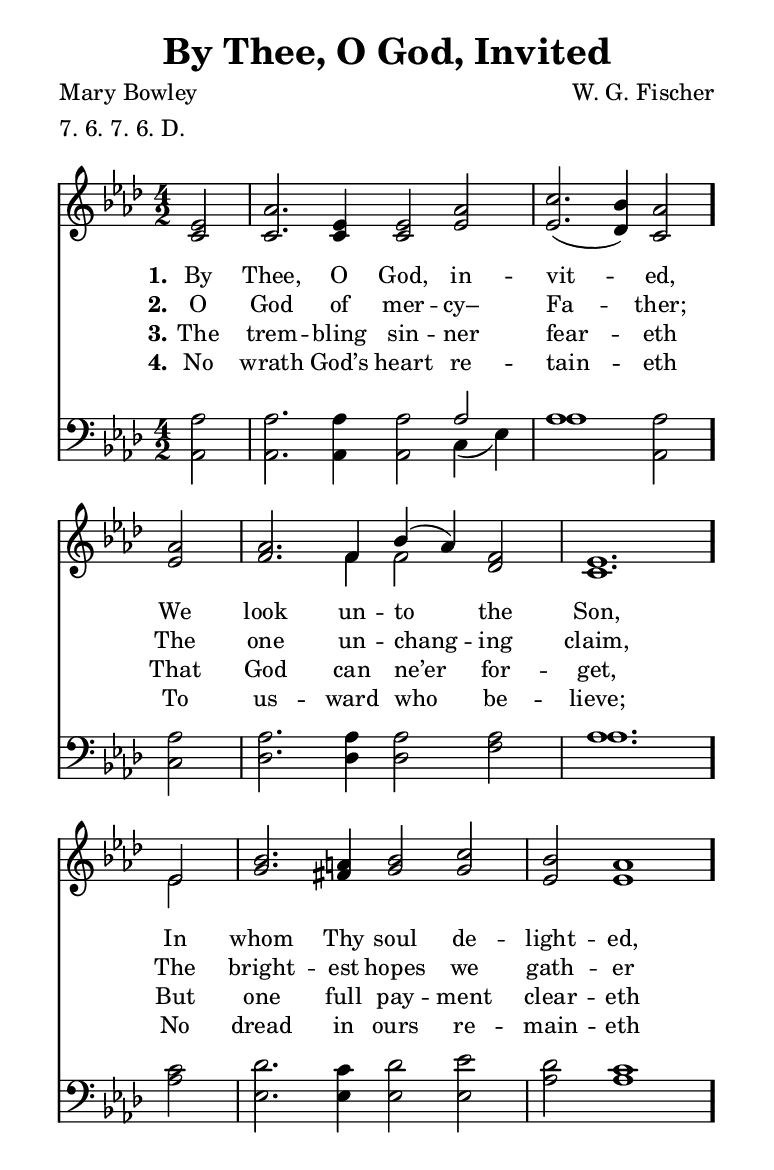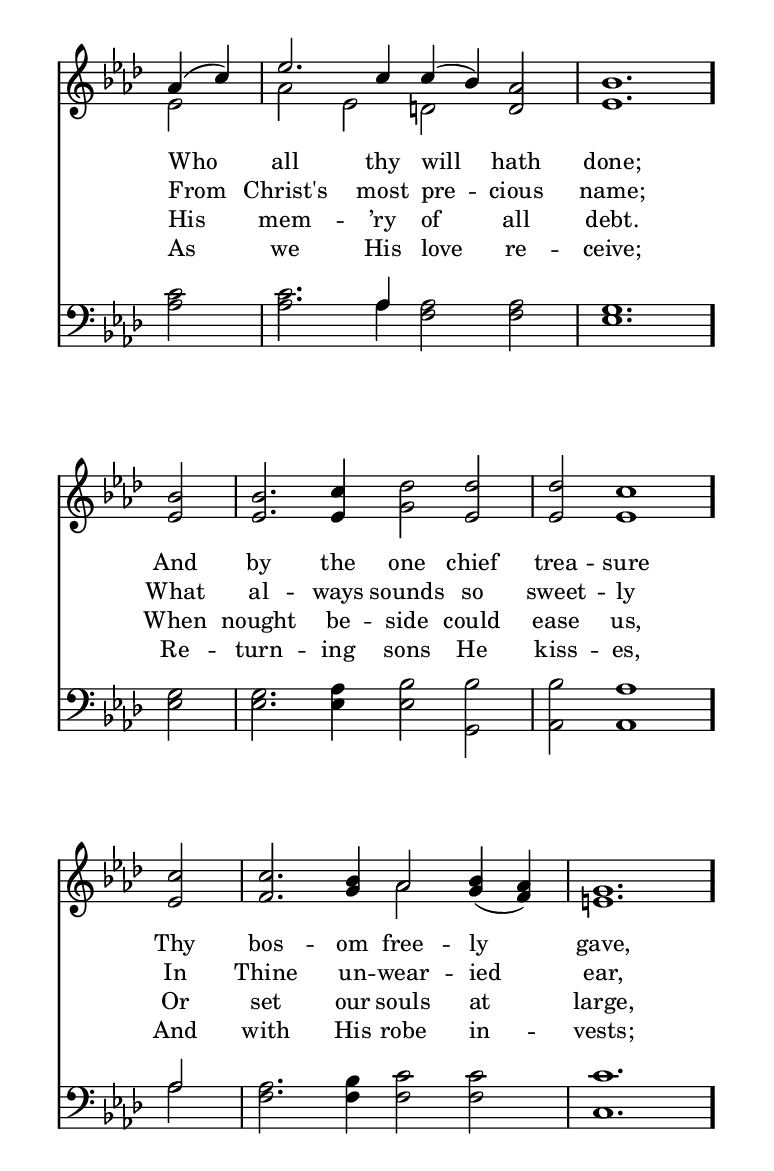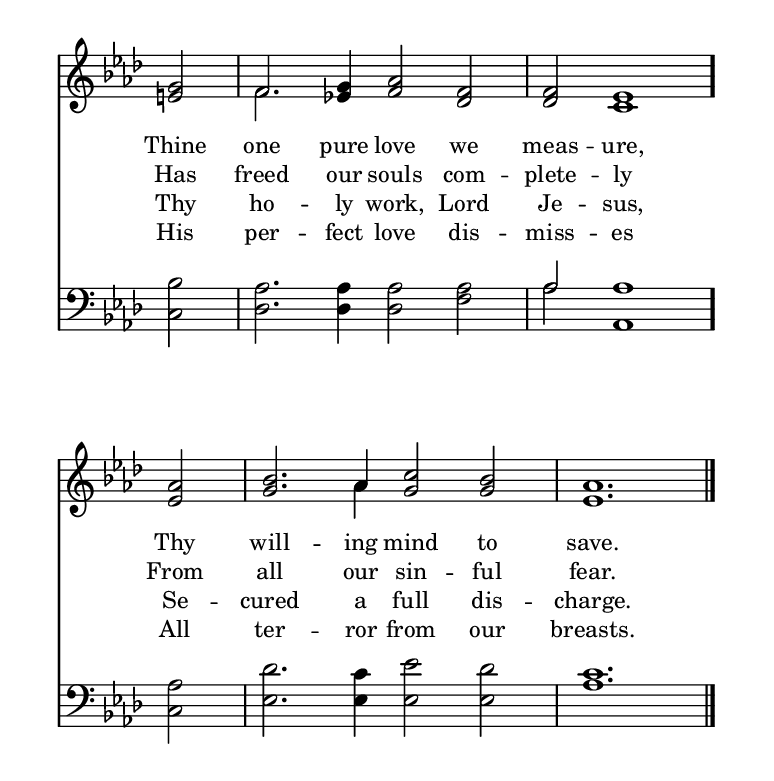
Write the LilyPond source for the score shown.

\include "common/global.ily"
\paper {
  \include "common/paper.ily"
}

\header{
  hymnnumber = "155"
  title = "By Thee, O God, Invited"
  tunename = "Hankey"
  meter = "7. 6. 7. 6. D."
  poet = "Mary Bowley"
  composer = "W. G. Fischer"
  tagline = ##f
}

global = {
  \include "common/overrides.ily"
  \override Staff.TimeSignature.style = #'numbered
  \time 4/2
  \override Score.MetronomeMark.transparent = ##t % hide all fermata changes too
  \tempo 2=80
  \key aes \major
  \partial 2
  \autoBeamOff
}

notesSoprano = {
\global
\relative c' {

  ees2 | aes2. ees4 ees2 aes | c2.( bes4) aes2
  aes2 | aes2. f4 bes( aes) f2 | ees1.
  ees2 | bes'2. a4 bes2 c | bes aes1
  aes4( c) | ees2. c4 c( bes) aes2 | bes1.
  bes2 | bes2. c4 des2 des | des c1
  c2 | c2. bes4 aes2 bes4( aes) | g1.
  g2 | f2. g4 aes2 f | f ees1
  aes2 | bes2. aes4 c2 bes | aes1.

  \bar "|."

}
}

notesAlto = {
\global
\relative e' {

  c2 | c2. c4 c2 ees | ees2.( des4) c2
  ees2 | f2. f4 f2 des2 | c1.
  ees2 | g2. fis4 g2 g | ees ees1
  ees2 | aes ees d d | ees1.
  ees2 | ees2. ees4 g2 ees | ees ees1
  ees2 | f2. g4 aes2 g4( f) | e1.
  e!2 | f2. ees!4 f2 des | des c1
  ees2 | g2. aes4 g2 g | ees1.

}
}

notesTenor = {
\global
\relative a {

  aes2 | aes2. aes4 aes2 aes | aes1 aes2
  aes2 | aes2. aes4 aes2 aes | aes1.
  c2 | des2. c4 des2 ees | des c1
  c2 | c2. aes4 aes2 aes | g1.
  g2 | g2. aes4 bes2 bes | bes aes1
  aes2 | aes2. bes4 c2 c | c1.
  bes2 | aes2. aes4 aes2 aes | aes2 aes1
  aes2 | des2. c4 ees2 des | c1.

}
}

notesBass = {
\global
\relative f,{

  aes2 | aes2. aes4 aes2 c4(ees) | aes1 aes,2
  c2 | des2. des4 des2 f | aes1.
  aes2 | ees2. ees4 ees2 ees | aes2 aes1
  aes2 | aes2. aes4 f2 f | ees1.
  ees2 | ees2. ees4 ees2 g,2 | aes2 aes1
  aes'2 | f2. f4 f2 f | c1.
  c2 | des2. des4 des2 f2 | aes2 aes,1
  c2 | ees2. ees4 ees2 ees | aes1.

}
}

wordsA = \lyricmode {
\set stanza = "1."

By Thee, O God, in -- vit -- ed, \bar "."
We look un -- to the Son, \bar "." \break
In whom Thy soul de -- light -- ed, \bar "."
Who all thy will hath done; \bar "." \break
And by the one chief trea -- sure \bar "."
Thy bos -- om free -- ly gave, \bar "." \break
Thine one pure love we meas -- ure, \bar "."
Thy will -- ing mind to save. \bar "." \break

}

wordsB = \lyricmode {
\set stanza = "2."

O God of mer -- cy– Fa -- ther;
The one un -- chang -- ing claim,
The bright -- est hopes we gath -- er
From Christ's most pre -- cious name;
What al -- ways sounds so sweet -- ly
In Thine un -- wear -- ied ear,
Has freed our souls com -- plete -- ly
From all our sin -- ful fear.

}

wordsC = \lyricmode {
\set stanza = "3."

The trem -- bling sin -- ner fear -- eth
That God can ne’er for -- get,
But one full pay -- ment clear -- eth
His mem -- ’ry of all debt.
When nought be -- side could ease us,
Or set our souls at large,
Thy ho -- ly work, Lord Je -- sus,
Se -- cured a full dis -- charge.

}

wordsD = \lyricmode {
\set stanza = "4."

No wrath God’s heart re -- tain -- eth
To us -- ward who be -- lieve;
No dread in ours re -- main -- eth
As we His love re -- ceive;
Re -- turn -- ing sons He kiss -- es,
And with His robe in -- vests;
His per -- fect love dis -- miss -- es
All ter -- ror from our breasts.

}

\score {
  \context ChoirStaff <<
    \context Staff = upper <<
      \set Staff.autoBeaming = ##f
      \set ChoirStaff.systemStartDelimiter = #'SystemStartBar
      \set ChoirStaff.printPartCombineTexts = ##f
      \partcombine #'(2 . 9) \notesSoprano \notesAlto
      \context NullVoice = sopranos { \voiceOne << \notesSoprano >> }
      \context NullVoice = altos { \voiceTwo << \notesAlto >> }
      \context Lyrics = one   \lyricsto sopranos \wordsA
      \context Lyrics = two   \lyricsto sopranos \wordsB
      \context Lyrics = three \lyricsto sopranos \wordsC
      \context Lyrics = four  \lyricsto sopranos \wordsD
    >>
    \context Staff = men <<
      \set Staff.autoBeaming = ##f
      \clef bass
      \set ChoirStaff.printPartCombineTexts = ##f
      \partcombine #'(2 . 9) \notesTenor \notesBass
      \context NullVoice = tenors { \voiceOne << \notesTenor >> }
      \context NullVoice = basses { \voiceTwo << \notesBass >> }
    >>
  >>
  \layout {
    \include "common/layout.ily"
  }
  \midi{
    \include "common/midi.ily"
  }
}

\version "2.19.49"  % necessary for upgrading to future LilyPond versions.

% vi:set et ts=2 sw=2 ai nocindent syntax=lilypond:
